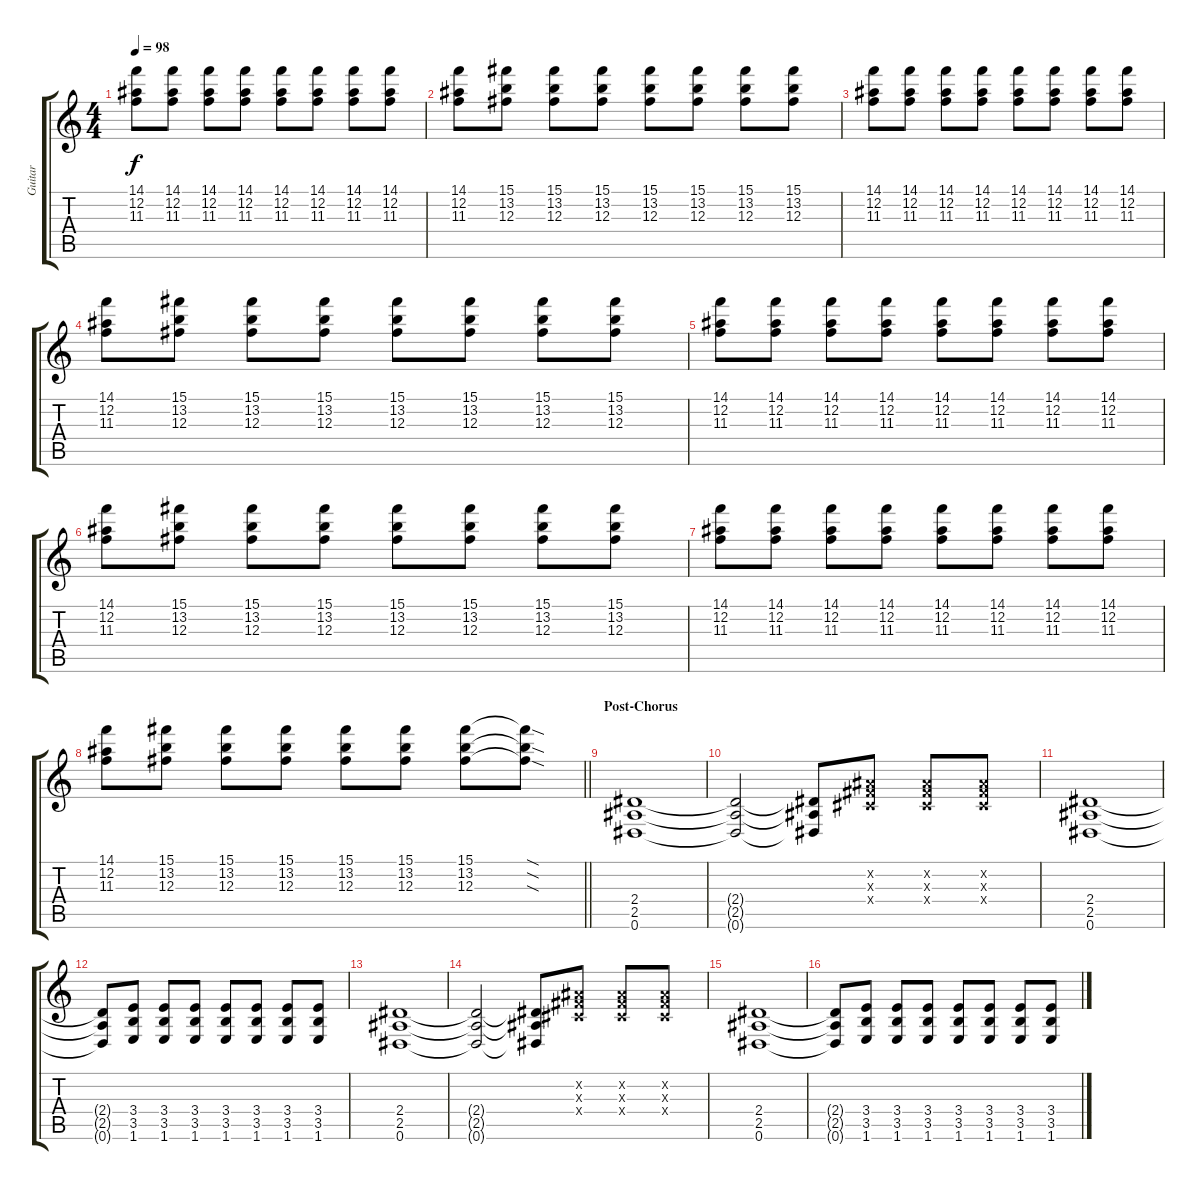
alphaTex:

\track ("Guitar" "Guitar") {instrument electricguitarjazz}
\staff {score tabs}
\tuning (Eb4 Bb3 Gb3 Db3 Ab2 Eb2) {hide}
\ts (4 4)
\tempo 98
\clef g2
\ks c
(14.1 12.2 11.3).8{dy f} (14.1 12.2 11.3).8 (14.1 12.2 11.3).8 (14.1 12.2 11.3).8 (14.1 12.2 11.3).8 (14.1 12.2 11.3).8 (14.1 12.2 11.3).8 (14.1 12.2 11.3).8 |
(14.1 12.2 11.3).8 (15.1 13.2 12.3).8 (15.1 13.2 12.3).8 (15.1 13.2 12.3).8 (15.1 13.2 12.3).8 (15.1 13.2 12.3).8 (15.1 13.2 12.3).8 (15.1 13.2 12.3).8 |
(14.1 12.2 11.3).8 (14.1 12.2 11.3).8 (14.1 12.2 11.3).8 (14.1 12.2 11.3).8 (14.1 12.2 11.3).8 (14.1 12.2 11.3).8 (14.1 12.2 11.3).8 (14.1 12.2 11.3).8 |
(14.1 12.2 11.3).8 (15.1 13.2 12.3).8 (15.1 13.2 12.3).8 (15.1 13.2 12.3).8 (15.1 13.2 12.3).8 (15.1 13.2 12.3).8 (15.1 13.2 12.3).8 (15.1 13.2 12.3).8 |
(14.1 12.2 11.3).8 (14.1 12.2 11.3).8 (14.1 12.2 11.3).8 (14.1 12.2 11.3).8 (14.1 12.2 11.3).8 (14.1 12.2 11.3).8 (14.1 12.2 11.3).8 (14.1 12.2 11.3).8 |
(14.1 12.2 11.3).8 (15.1 13.2 12.3).8 (15.1 13.2 12.3).8 (15.1 13.2 12.3).8 (15.1 13.2 12.3).8 (15.1 13.2 12.3).8 (15.1 13.2 12.3).8 (15.1 13.2 12.3).8 |
(14.1 12.2 11.3).8 (14.1 12.2 11.3).8 (14.1 12.2 11.3).8 (14.1 12.2 11.3).8 (14.1 12.2 11.3).8 (14.1 12.2 11.3).8 (14.1 12.2 11.3).8 (14.1 12.2 11.3).8 |
\barLineRight lightlight
(14.1 12.2 11.3).8 (15.1 13.2 12.3).8 (15.1 13.2 12.3).8 (15.1 13.2 12.3).8 (15.1 13.2 12.3).8 (15.1 13.2 12.3).8 (15.1 13.2 12.3).8 (15.1{sod t} 13.2{sod t} 12.3{sod t}).8 |
\section ("" "Post-Chorus")
(2.4 2.5 0.6).1 |
(2.4{t} 2.5{t} 0.6{t}).2 (2.4{t} 2.5{t} 0.6{t}).8 (0.2{x} 0.3{x} 0.4{x}).8 (0.2{x} 0.3{x} 0.4{x}).8 (0.2{x} 0.3{x} 0.4{x}).8 |
(2.4 2.5 0.6).1 |
(2.4{t} 2.5{t} 0.6{t}).8 (3.4 3.5 1.6).8 (3.4 3.5 1.6).8 (3.4 3.5 1.6).8 (3.4 3.5 1.6).8 (3.4 3.5 1.6).8 (3.4 3.5 1.6).8 (3.4 3.5 1.6).8 |
(2.4 2.5 0.6).1 |
(2.4{t} 2.5{t} 0.6{t}).2 (2.4{t} 2.5{t} 0.6{t}).8 (0.2{x} 0.3{x} 0.4{x}).8 (0.2{x} 0.3{x} 0.4{x}).8 (0.2{x} 0.3{x} 0.4{x}).8 |
(2.4 2.5 0.6).1 |
(2.4{t} 2.5{t} 0.6{t}).8 (3.4 3.5 1.6).8 (3.4 3.5 1.6).8 (3.4 3.5 1.6).8 (3.4 3.5 1.6).8 (3.4 3.5 1.6).8 (3.4 3.5 1.6).8 (3.4 3.5 1.6).8
